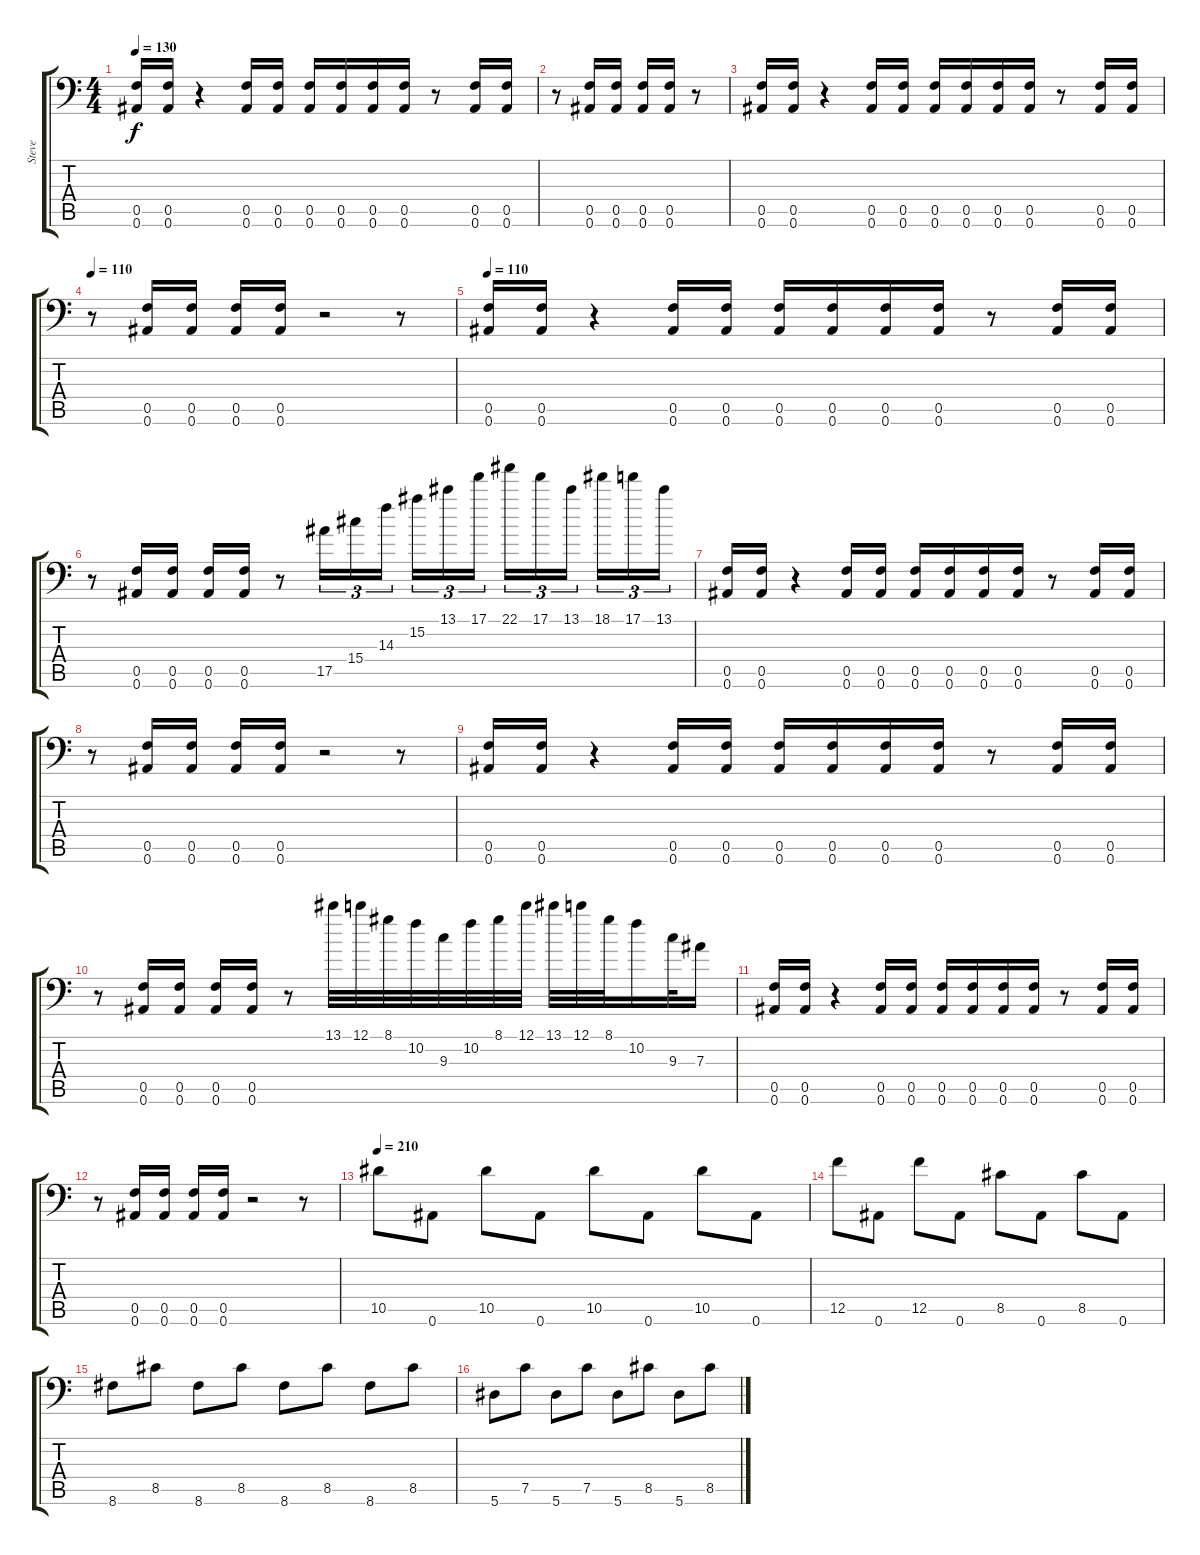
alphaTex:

\track ("Steve" "Steve") {instrument distortionguitar}
\staff {score tabs}
\tuning (C4 G3 Eb3 Bb2 F2 Bb1) {hide}
\ts (4 4)
\tempo 130
\clef f4
\ks c
(0.5 0.6).16{dy f} (0.5 0.6).16 r.4 (0.5 0.6).16 (0.5 0.6).16 (0.5 0.6).16 (0.5 0.6).16 (0.5 0.6).16 (0.5 0.6).16 r.8 (0.5 0.6).16 (0.5 0.6).16 |
r.8 (0.5 0.6).16 (0.5 0.6).16 (0.5 0.6).16 (0.5 0.6).16 r.8 |
(0.5 0.6).16 (0.5 0.6).16 r.4 (0.5 0.6).16 (0.5 0.6).16 (0.5 0.6).16 (0.5 0.6).16 (0.5 0.6).16 (0.5 0.6).16 r.8 (0.5 0.6).16 (0.5 0.6).16 |
\tempo 110
r.8 (0.5 0.6).16 (0.5 0.6).16 (0.5 0.6).16 (0.5 0.6).16 r.2 r.8 |
\tempo 110
(0.5 0.6).16 (0.5 0.6).16 r.4 (0.5 0.6).16 (0.5 0.6).16 (0.5 0.6).16 (0.5 0.6).16 (0.5 0.6).16 (0.5 0.6).16 r.8 (0.5 0.6).16 (0.5 0.6).16 |
r.8 (0.5 0.6).16 (0.5 0.6).16 (0.5 0.6).16 (0.5 0.6).16 r.8 17.5.16{tu (3 2)} 15.4.16{tu (3 2)} 14.3.16{tu (3 2) beam splitsecondary} 15.2.16{tu (3 2)} 13.1.16{tu (3 2)} 17.1.16{tu (3 2)} 22.1.16{tu (3 2)} 17.1.16{tu (3 2)} 13.1.16{tu (3 2) beam splitsecondary} 18.1.16{tu (3 2)} 17.1.16{tu (3 2)} 13.1.16{tu (3 2)} |
(0.5 0.6).16 (0.5 0.6).16 r.4 (0.5 0.6).16 (0.5 0.6).16 (0.5 0.6).16 (0.5 0.6).16 (0.5 0.6).16 (0.5 0.6).16 r.8 (0.5 0.6).16 (0.5 0.6).16 |
r.8 (0.5 0.6).16 (0.5 0.6).16 (0.5 0.6).16 (0.5 0.6).16 r.2 r.8 |
(0.5 0.6).16 (0.5 0.6).16 r.4 (0.5 0.6).16 (0.5 0.6).16 (0.5 0.6).16 (0.5 0.6).16 (0.5 0.6).16 (0.5 0.6).16 r.8 (0.5 0.6).16 (0.5 0.6).16 |
r.8 (0.5 0.6).16 (0.5 0.6).16 (0.5 0.6).16 (0.5 0.6).16 r.8 13.1.32 12.1.32 8.1.32 10.2.32 9.3.32 10.2.32 8.1.32 12.1.32 13.1.32 12.1.32 8.1.32 10.2.16 9.3.32 7.3.16 |
(0.5 0.6).16 (0.5 0.6).16 r.4 (0.5 0.6).16 (0.5 0.6).16 (0.5 0.6).16 (0.5 0.6).16 (0.5 0.6).16 (0.5 0.6).16 r.8 (0.5 0.6).16 (0.5 0.6).16 |
r.8 (0.5 0.6).16 (0.5 0.6).16 (0.5 0.6).16 (0.5 0.6).16 r.2 r.8 |
\tempo 210
10.5.8 0.6.8 10.5.8 0.6.8 10.5.8 0.6.8 10.5.8 0.6.8 |
12.5.8 0.6.8 12.5.8 0.6.8 8.5.8 0.6.8 8.5.8 0.6.8 |
8.6.8 8.5.8 8.6.8 8.5.8 8.6.8 8.5.8 8.6.8 8.5.8 |
5.6.8 7.5.8 5.6.8 7.5.8 5.6.8 8.5.8 5.6.8 8.5.8
